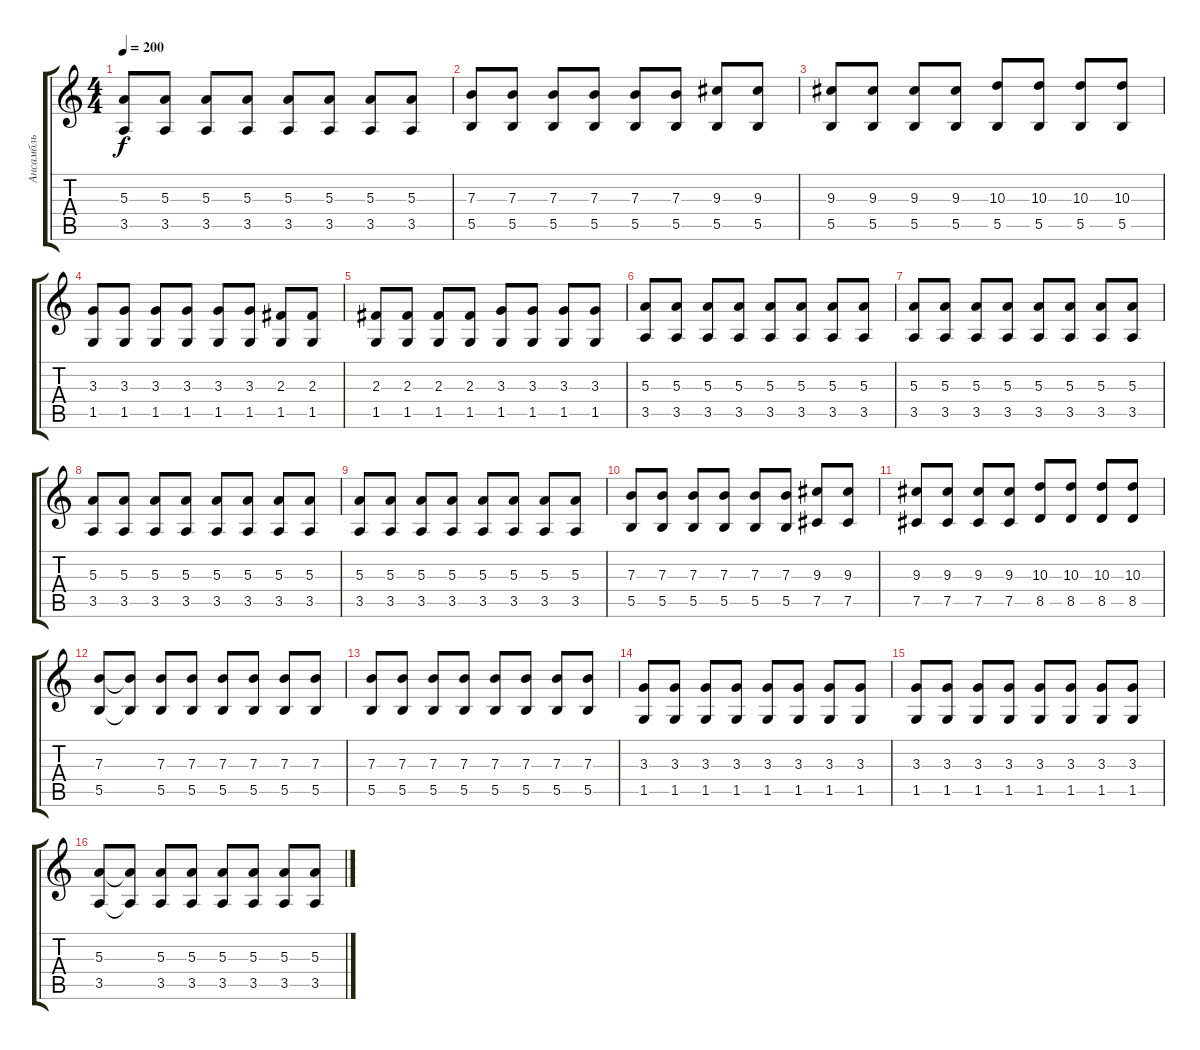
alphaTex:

\track ("Ансамбль" "Ансамбль") {instrument distortionguitar}
\staff {score tabs}
\tuning (Db4 Ab3 E3 B2 Gb2 B1) {hide}
\ts (4 4)
\tempo 200
\clef g2
\ks c
(5.3 3.5).8{dy f} (5.3 3.5).8 (5.3 3.5).8 (5.3 3.5).8 (5.3 3.5).8 (5.3 3.5).8 (5.3 3.5).8 (5.3 3.5).8 |
(7.3 5.5).8 (7.3 5.5).8 (7.3 5.5).8 (7.3 5.5).8 (7.3 5.5).8 (7.3 5.5).8 (9.3 5.5).8 (9.3 5.5).8 |
(9.3 5.5).8 (9.3 5.5).8 (9.3 5.5).8 (9.3 5.5).8 (10.3 5.5).8 (10.3 5.5).8 (10.3 5.5).8 (10.3 5.5).8 |
(3.3 1.5).8 (3.3 1.5).8 (3.3 1.5).8 (3.3 1.5).8 (3.3 1.5).8 (3.3 1.5).8 (2.3 1.5).8 (2.3 1.5).8 |
(2.3 1.5).8 (2.3 1.5).8 (2.3 1.5).8 (2.3 1.5).8 (3.3 1.5).8 (3.3 1.5).8 (3.3 1.5).8 (3.3 1.5).8 |
(5.3 3.5).8 (5.3 3.5).8 (5.3 3.5).8 (5.3 3.5).8 (5.3 3.5).8 (5.3 3.5).8 (5.3 3.5).8 (5.3 3.5).8 |
(5.3 3.5).8 (5.3 3.5).8 (5.3 3.5).8 (5.3 3.5).8 (5.3 3.5).8 (5.3 3.5).8 (5.3 3.5).8 (5.3 3.5).8 |
(5.3 3.5).8 (5.3 3.5).8 (5.3 3.5).8 (5.3 3.5).8 (5.3 3.5).8 (5.3 3.5).8 (5.3 3.5).8 (5.3 3.5).8 |
(5.3 3.5).8 (5.3 3.5).8 (5.3 3.5).8 (5.3 3.5).8 (5.3 3.5).8 (5.3 3.5).8 (5.3 3.5).8 (5.3 3.5).8 |
(7.3 5.5).8 (7.3 5.5).8 (7.3 5.5).8 (7.3 5.5).8 (7.3 5.5).8 (7.3 5.5).8 (9.3 7.5).8 (9.3 7.5).8 |
(9.3 7.5).8 (9.3 7.5).8 (9.3 7.5).8 (9.3 7.5).8 (10.3 8.5).8 (10.3 8.5).8 (10.3 8.5).8 (10.3 8.5).8 |
(7.3 5.5).8 (7.3{t} 5.5{t}).8 (7.3 5.5).8 (7.3 5.5).8 (7.3 5.5).8 (7.3 5.5).8 (7.3 5.5).8 (7.3 5.5).8 |
(7.3 5.5).8 (7.3 5.5).8 (7.3 5.5).8 (7.3 5.5).8 (7.3 5.5).8 (7.3 5.5).8 (7.3 5.5).8 (7.3 5.5).8 |
(3.3 1.5).8 (3.3 1.5).8 (3.3 1.5).8 (3.3 1.5).8 (3.3 1.5).8 (3.3 1.5).8 (3.3 1.5).8 (3.3 1.5).8 |
(3.3 1.5).8 (3.3 1.5).8 (3.3 1.5).8 (3.3 1.5).8 (3.3 1.5).8 (3.3 1.5).8 (3.3 1.5).8 (3.3 1.5).8 |
(5.3 3.5).8 (5.3{t} 3.5{t}).8 (5.3 3.5).8 (5.3 3.5).8 (5.3 3.5).8 (5.3 3.5).8 (5.3 3.5).8 (5.3 3.5).8
